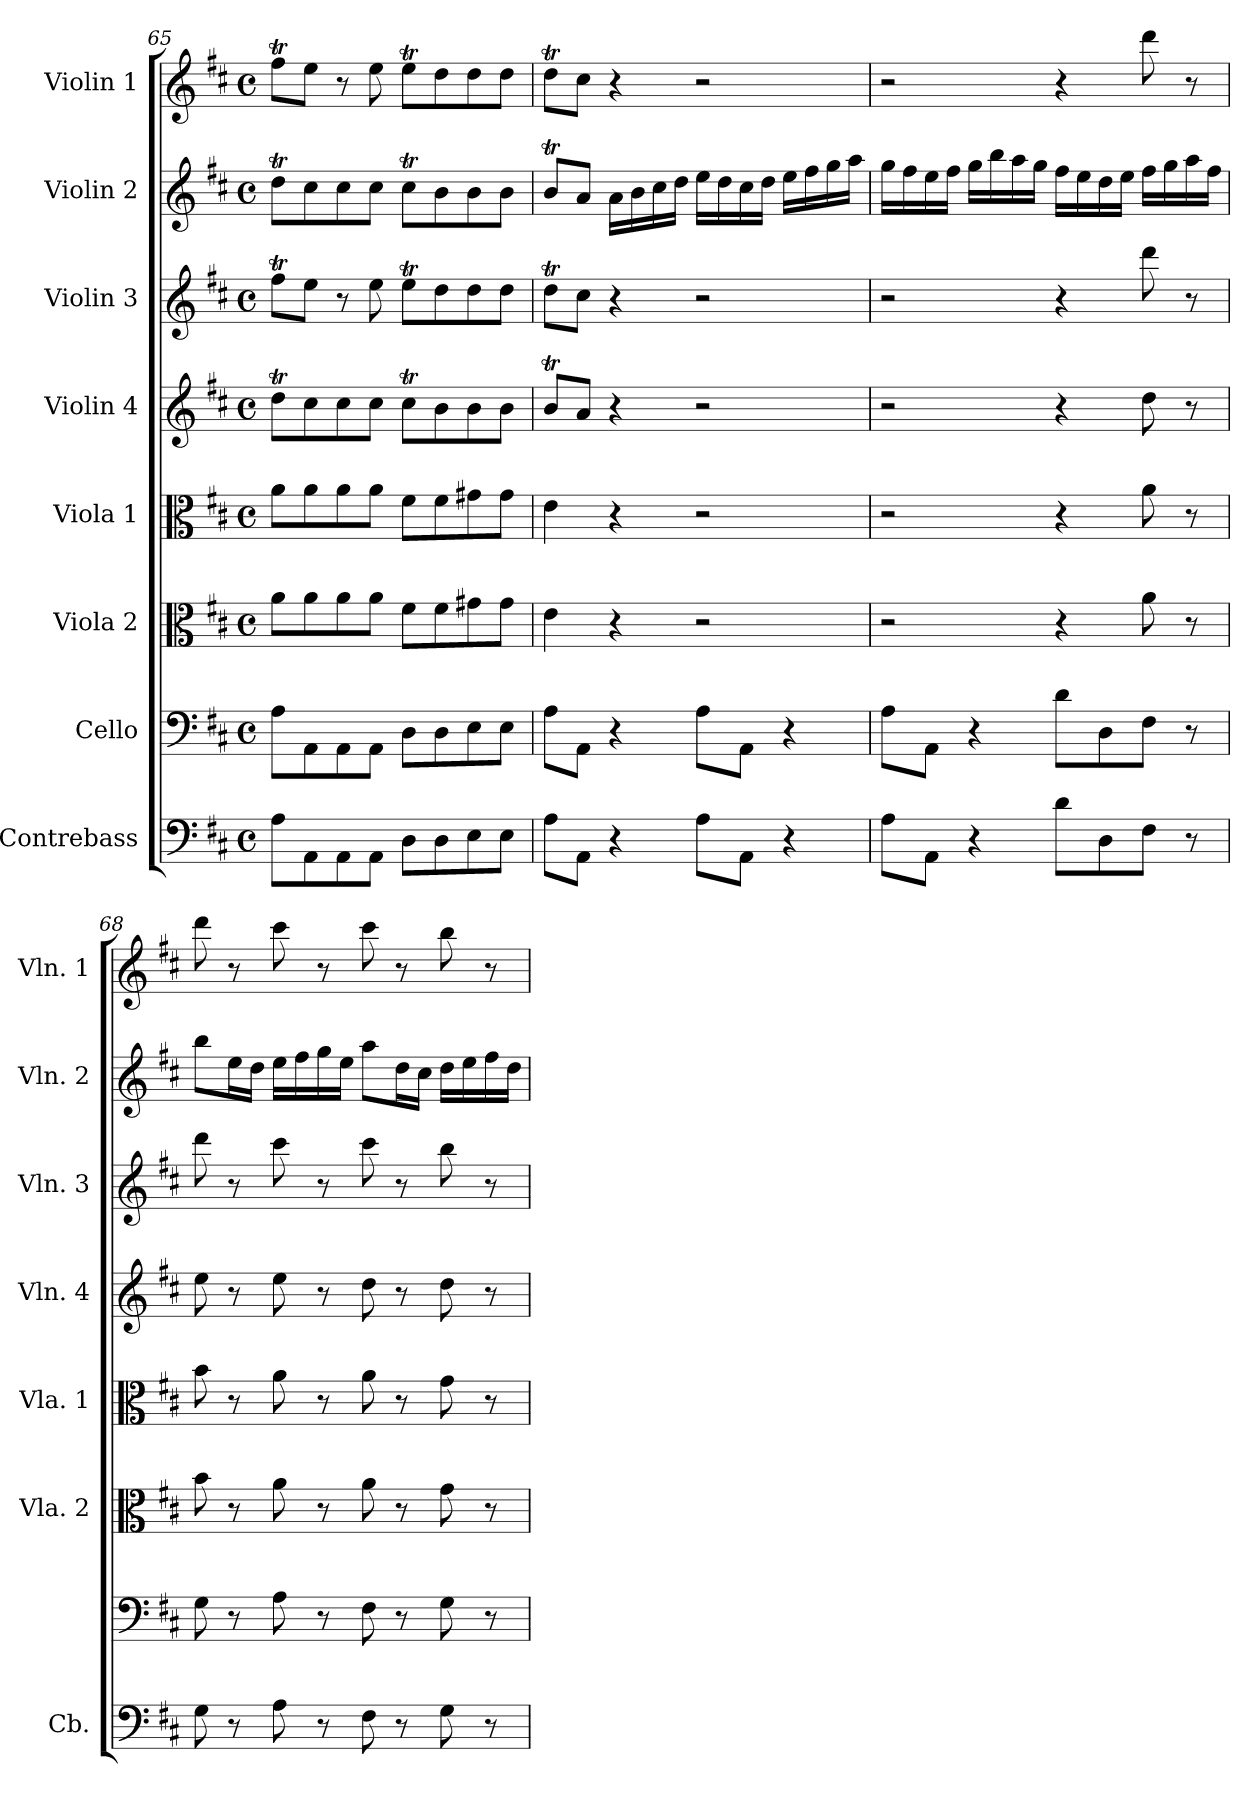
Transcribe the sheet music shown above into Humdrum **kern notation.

**kern	**kern	**kern	**kern	**kern	**kern	**kern	**kern
*part8	*part7	*part6	*part5	*part4	*part3	*part2	*part1
*staff8	*staff7	*staff6	*staff5	*staff4	*staff3	*staff2	*staff1
*I"Contrebass	*I"Cello	*I"Viola 2	*I"Viola 1	*I"Violin 4	*I"Violin 3	*I"Violin 2	*I"Violin 1
*I'Cb.	*	*I'Vla. 2	*I'Vla. 1	*I'Vln. 4	*I'Vln. 3	*I'Vln. 2	*I'Vln. 1
!!LO:PB:g=z
*clefF4	*clefF4	*clefC3	*clefC3	*clefG2	*clefG2	*clefG2	*clefG2
*ITrd7c12	*	*	*	*	*	*	*
*k[f#c#]	*k[f#c#]	*k[f#c#]	*k[f#c#]	*k[f#c#]	*k[f#c#]	*k[f#c#]	*k[f#c#]
*M4/4	*M4/4	*M4/4	*M4/4	*M4/4	*M4/4	*M4/4	*M4/4
*met(c)	*met(c)	*met(c)	*met(c)	*met(c)	*met(c)	*met(c)	*met(c)
=65	=65	=65	=65	=65	=65	=65	=65
8AA\L	8A\L	8a\L	8a\L	8ddT\L	8ff#t\L	8ddT\L	8ff#t\L
8AAA\	8AA\	8a\	8a\	8cc#\	8ee\J	8cc#\	8ee\J
8AAA\	8AA\	8a\	8a\	8cc#\	8r	8cc#\	8r
8AAA\J	8AA\J	8a\J	8a\J	8cc#\J	8ee\	8cc#\J	8ee\
8DD\L	8D\L	8f#\L	8f#\L	8cc#t\L	8eeT\L	8cc#t\L	8eeT\L
8DD\	8D\	8f#\	8f#\	8b\	8dd\	8b\	8dd\
8EE\	8E\	8g#X\	8g#X\	8b\	8dd\	8b\	8dd\
8EE\J	8E\J	8g#\J	8g#\J	8b\J	8dd\J	8b\J	8dd\J
=66	=66	=66	=66	=66	=66	=66	=66
8AA\L	8A\L	4e\	4e\	8bT/L	8ddT\L	8bT/L	8ddT\L
8AAA\J	8AA\J	.	.	8a/J	8cc#\J	8a/J	8cc#\J
4r	4r	4r	4r	4r	4r	16a\LL	4r
.	.	.	.	.	.	16b\	.
.	.	.	.	.	.	16cc#\	.
.	.	.	.	.	.	16dd\JJ	.
8AA\L	8A\L	2r	2r	2r	2r	16ee\LL	2r
.	.	.	.	.	.	16dd\	.
8AAA\J	8AA\J	.	.	.	.	16cc#\	.
.	.	.	.	.	.	16dd\JJ	.
4r	4r	.	.	.	.	16ee\LL	.
.	.	.	.	.	.	16ff#\	.
.	.	.	.	.	.	16gg\	.
.	.	.	.	.	.	16aa\JJ	.
=67	=67	=67	=67	=67	=67	=67	=67
8AA\L	8A\L	2r	2r	2r	2r	16gg\LL	2r
.	.	.	.	.	.	16ff#\	.
8AAA\J	8AA\J	.	.	.	.	16ee\	.
.	.	.	.	.	.	16ff#\JJ	.
4r	4r	.	.	.	.	16gg\LL	.
.	.	.	.	.	.	16bb\	.
.	.	.	.	.	.	16aa\	.
.	.	.	.	.	.	16gg\JJ	.
8D\L	8d\L	4r	4r	4r	4r	16ff#\LL	4r
.	.	.	.	.	.	16ee\	.
8DD\	8D\	.	.	.	.	16dd\	.
.	.	.	.	.	.	16ee\JJ	.
8FF#\J	8F#\J	8a\	8a\	8dd\	8ddd\	16ff#\LL	8ddd\
.	.	.	.	.	.	16gg\	.
8r	8r	8r	8r	8r	8r	16aa\	8r
.	.	.	.	.	.	16ff#\JJ	.
!!LO:PB:g=z
=68	=68	=68	=68	=68	=68	=68	=68
8GG\	8G\	8b\	8b\	8ee\	8ddd\	8bb\L	8ddd\
8r	8r	8r	8r	8r	8r	16ee\L	8r
.	.	.	.	.	.	16dd\JJ	.
8AA\	8A\	8a\	8a\	8ee\	8ccc#\	16ee\LL	8ccc#\
.	.	.	.	.	.	16ff#\	.
8r	8r	8r	8r	8r	8r	16gg\	8r
.	.	.	.	.	.	16ee\JJ	.
8FF#\	8F#\	8a\	8a\	8dd\	8ccc#\	8aa\L	8ccc#\
8r	8r	8r	8r	8r	8r	16dd\L	8r
.	.	.	.	.	.	16cc#\JJ	.
8GG\	8G\	8g\	8g\	8dd\	8bb\	16dd\LL	8bb\
.	.	.	.	.	.	16ee\	.
8r	8r	8r	8r	8r	8r	16ff#\	8r
.	.	.	.	.	.	16dd\JJ	.
=	=	=	=	=	=	=	=
*-	*-	*-	*-	*-	*-	*-	*-
